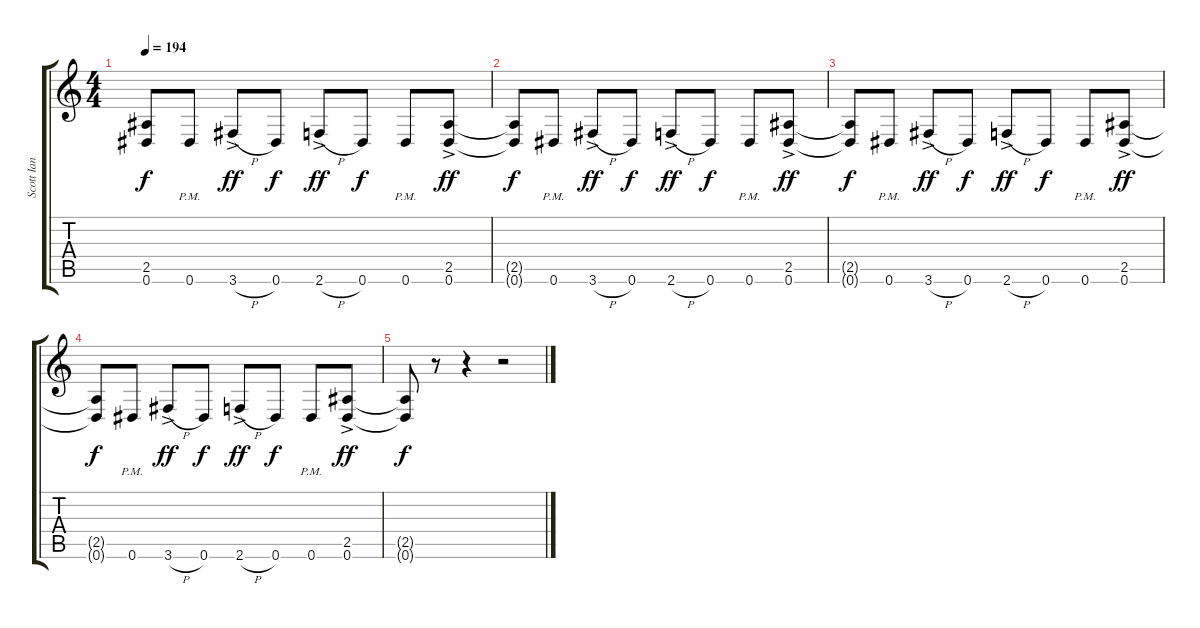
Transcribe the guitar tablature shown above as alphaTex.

\track ("Scott Ian Rhy" "Scott Ian ") {instrument distortionguitar}
\staff {score tabs}
\tuning (Eb4 Bb3 Gb3 Db3 Ab2 Eb2) {hide}
\ts (4 4)
\tempo 194
\clef g2
\ks c
(2.5{t} 0.6{t}).8{dy f} 0.6{pm}.8 3.6{h ac}.8{dy ff} 0.6.8{dy f} 2.6{h ac}.8{dy ff} 0.6.8{dy f} 0.6{pm}.8 (2.5 0.6{ac}).8{dy ff} |
(2.5{t} 0.6{t}).8{dy f} 0.6{pm}.8 3.6{h ac}.8{dy ff} 0.6.8{dy f} 2.6{h ac}.8{dy ff} 0.6.8{dy f} 0.6{pm}.8 (2.5 0.6{ac}).8{dy ff} |
(2.5{t} 0.6{t}).8{dy f} 0.6{pm}.8 3.6{h ac}.8{dy ff} 0.6.8{dy f} 2.6{h ac}.8{dy ff} 0.6.8{dy f} 0.6{pm}.8 (2.5 0.6{ac}).8{dy ff} |
(2.5{t} 0.6{t}).8{dy f} 0.6{pm}.8 3.6{h ac}.8{dy ff} 0.6.8{dy f} 2.6{h ac}.8{dy ff} 0.6.8{dy f} 0.6{pm}.8 (2.5 0.6{ac}).8{dy ff} |
(2.5{t} 0.6{t}).8{dy f} r.8 r.4 r.2
